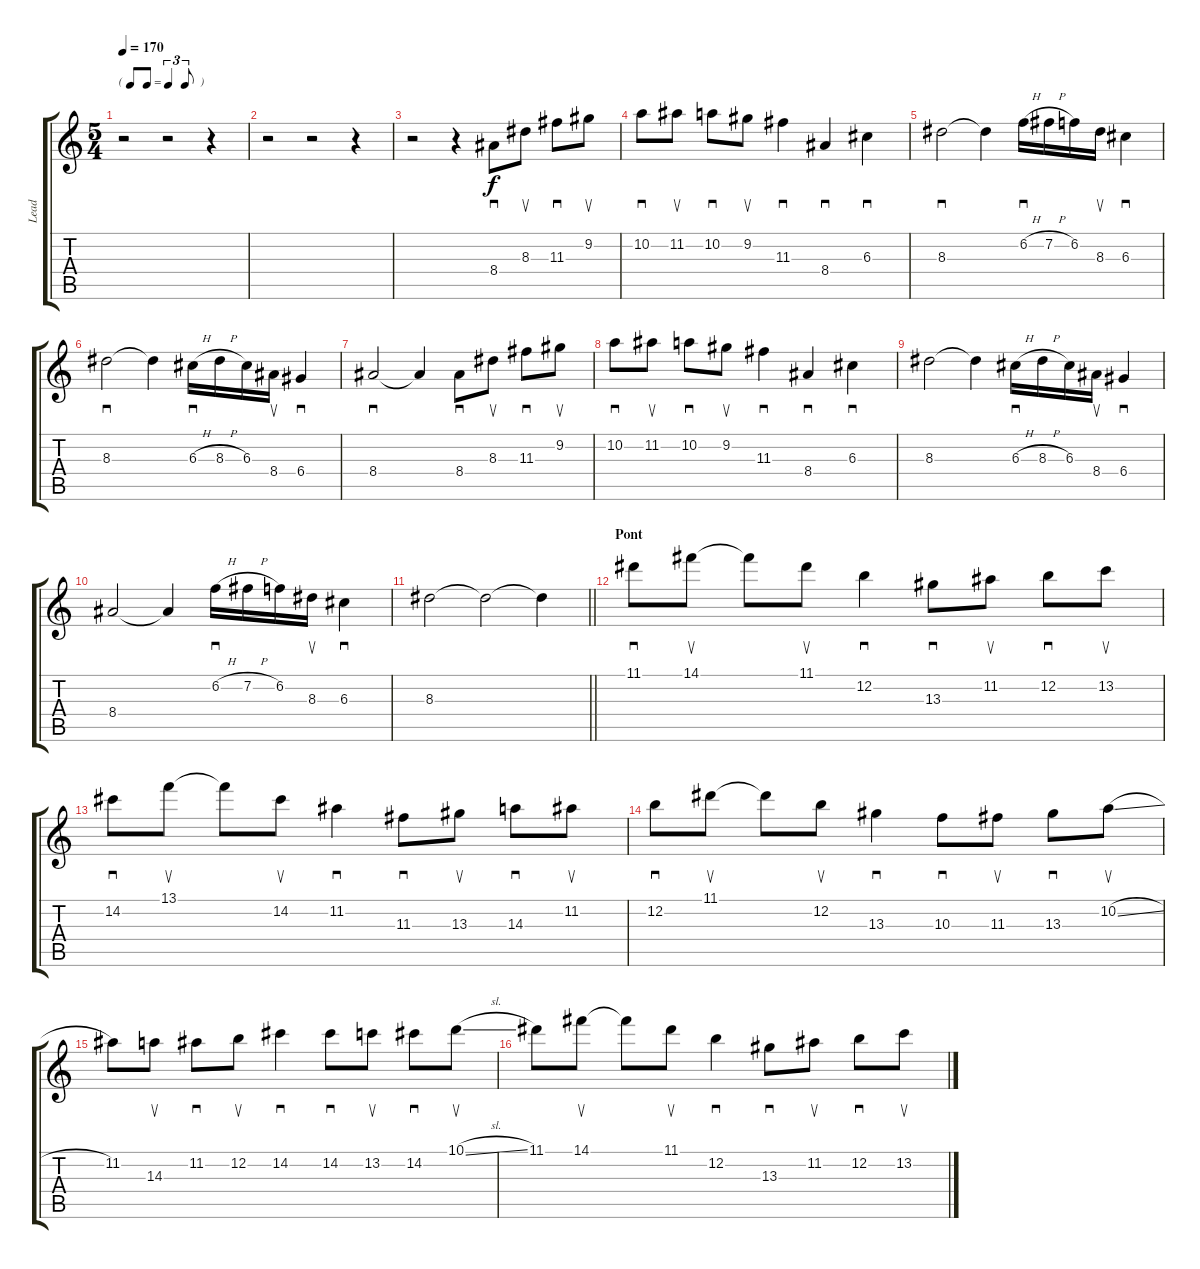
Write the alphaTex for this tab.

\track ("Lead" "Lead") {mute instrument acousticguitarnylon}
\staff {score tabs}
\tuning (E4 B3 G3 D3 A2 E2) {hide}
\ts (5 4)
\tf triplet8th
\tempo 170
\clef g2
\ks c
r.2{dy f instrument acousticguitarnylon} r.2 r.4 |
r.2 r.2 r.4 |
r.2 r.4 8.4.8{sd} 8.3.8{su} 11.3.8{sd} 9.2.8{su} |
10.2.8{sd} 11.2.8{su} 10.2.8{sd} 9.2.8{su} 11.3.4{sd} 8.4.4{sd} 6.3.4{sd} |
8.3.2{sd} 8.3{t}.4 6.2{h}.16{sd} 7.2{h}.16 6.2.16 8.3.16{su} 6.3.4{sd} |
8.3.2{sd} 8.3{t}.4 6.3{h}.16{sd} 8.3{h}.16 6.3.16 8.4.16{su} 6.4.4{sd} |
8.4.2{sd} 8.4{t}.4 8.4.8{sd} 8.3.8{su} 11.3.8{sd} 9.2.8{su} |
10.2.8{sd} 11.2.8{su} 10.2.8{sd} 9.2.8{su} 11.3.4{sd} 8.4.4{sd} 6.3.4{sd} |
8.3.2 8.3{t}.4 6.3{h}.16{sd} 8.3{h}.16 6.3.16 8.4.16{su} 6.4.4{sd} |
8.4.2 8.4{t}.4 6.2{h}.16{sd} 7.2{h}.16 6.2.16 8.3.16{su} 6.3.4{sd} |
\barLineRight lightlight
8.3.2 8.3{t}.2 8.3{t}.4 |
\section ("" "Pont")
11.1.8{sd} 14.1.8{su} 14.1{t}.8 11.1.8{su} 12.2.4{sd} 13.3.8{sd} 11.2.8{su} 12.2.8{sd} 13.2.8{su} |
14.2.8{sd} 13.1.8{su} 13.1{t}.8 14.2.8{su} 11.2.4{sd} 11.3.8{sd} 13.3.8{su} 14.3.8{sd} 11.2.8{su} |
12.2.8{sd} 11.1.8{su} 11.1{t}.8 12.2.8{su} 13.3.4{sd} 10.3.8{sd} 11.3.8{su} 13.3.8{sd} 10.2{sl}.8{su} |
11.2.8 14.3.8{su} 11.2.8{sd} 12.2.8{su} 14.2.4{sd} 14.2.8{sd} 13.2.8{su} 14.2.8{sd} 10.1{sl}.8{su} |
11.1.8 14.1.8{su} 14.1{t}.8 11.1.8{su} 12.2.4{sd} 13.3.8{sd} 11.2.8{su} 12.2.8{sd} 13.2.8{su}
